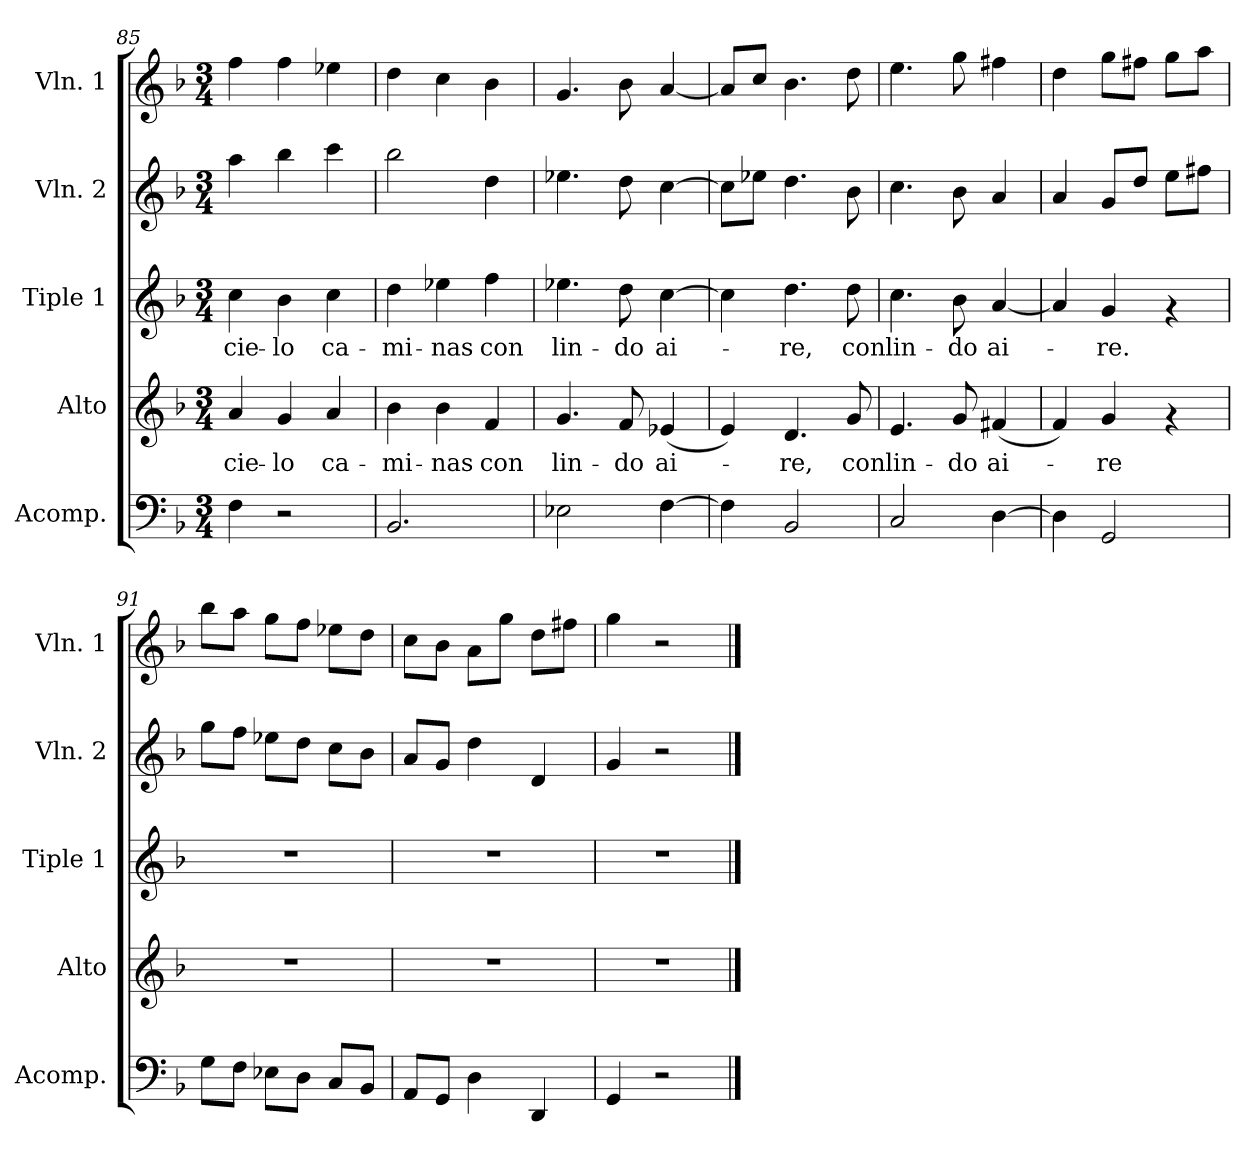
**kern	**kern	**text	**kern	**text	**kern	**kern
*part5	*part4	*part4	*part3	*part3	*part2	*part1
*staff5	*staff4	*staff4	*staff3	*staff3	*staff2	*staff1
*I"Acomp.	*I"Alto	*	*I"Tiple 1	*	*I"Vln. 2	*I"Vln. 1
*I'Acomp.	*I'Alto	*	*I'Tiple 1	*	*I'Vln. 2	*I'Vln. 1
*clefF4	*clefG2	*	*clefG2	*	*clefG2	*clefG2
*k[b-]	*k[b-]	*	*k[b-]	*	*k[b-]	*k[b-]
*F:	*F:	*	*F:	*	*F:	*F:
*M3/4	*M3/4	*	*M3/4	*	*M3/4	*M3/4
=85	=85	=85	=85	=85	=85	=85
!	!	!LO:LY:b	!	!LO:LY:b	!	!
4F\	4a/	cie-	4cc\	cie-	4aa\	4ff\
!	!	!LO:LY:b	!	!LO:LY:b	!	!
2r	4g/	-lo	4b-\	-lo	4bb-\	4ff\
!	!	!LO:LY:b	!	!LO:LY:b	!	!
.	4a/	ca-	4cc\	ca-	4ccc\	4ee-X\
=86	=86	=86	=86	=86	=86	=86
!	!	!LO:LY:b	!	!LO:LY:b	!	!
2.BB-/	4b-\	-mi-	4dd\	-mi-	2bb-\	4dd\
!	!	!LO:LY:b	!	!LO:LY:b	!	!
.	4b-\	-nas	4ee-X\	-nas	.	4cc\
!	!	!LO:LY:b	!	!LO:LY:b	!	!
.	4f/	con	4ff\	con	4dd\	4b-\
=87	=87	=87	=87	=87	=87	=87
!	!	!LO:LY:b	!	!LO:LY:b	!	!
2E-X\	4.g/	lin-	4.ee-X\	lin-	4.ee-X\	4.g/
!	!	!LO:LY:b	!	!LO:LY:b	!	!
.	8f/	-do	8dd\	-do	8dd\	8b-\
!	!	!LO:LY:b	!	!LO:LY:b	!	!
[>4F\	(>4e-X/	ai-	[>4cc\	ai-	[>4cc\	[>4a/
=88	=88	=88	=88	=88	=88	=88
4F\]	4e/)	.	4cc\]	.	8cc\L]	8a/L]
.	.	.	.	.	8ee-X\J	8cc/J
!	!	!LO:LY:b	!	!LO:LY:b	!	!
2BB-/	4.d/	-re,	4.dd\	-re,	4.dd\	4.b-\
!	!	!LO:LY:b	!	!LO:LY:b	!	!
.	8g/	con	8dd\	con	8b-\	8dd\
!!LO:LB:g=z
=89	=89	=89	=89	=89	=89	=89
!	!	!LO:LY:b	!	!LO:LY:b	!	!
2C/	4.e/	lin-	4.cc\	lin-	4.cc\	4.ee\
!	!	!LO:LY:b	!	!LO:LY:b	!	!
.	8g/	-do	8b-\	-do	8b-\	8gg\
!	!	!LO:LY:b	!	!LO:LY:b	!	!
[>4D\	(>4f#X/	ai-	[>4a/	ai-	4a/	4ff#X\
=90	=90	=90	=90	=90	=90	=90
4D\]	4f/)	.	4a/]	.	4a/	4dd\
!	!	!LO:LY:b	!	!LO:LY:b	!	!
2GG/	4g/	-re	4g/	-re.	8g/L	8gg\L
.	.	.	.	.	8dd/J	8ff#X\J
.	4rf	.	4rf	.	8ee\L	8gg\L
.	.	.	.	.	8ff#X\J	8aa\J
=91	=91	=91	=91	=91	=91	=91
8G\L	2.r	.	2.r	.	8gg\L	8bb-\L
8F\J	.	.	.	.	8ff\J	8aa\J
8E-X\L	.	.	.	.	8ee-X\L	8gg\L
8D\J	.	.	.	.	8dd\J	8ff\J
8C/L	.	.	.	.	8cc\L	8ee-X\L
8BB-/J	.	.	.	.	8b-\J	8dd\J
=92	=92	=92	=92	=92	=92	=92
8AA/L	2.r	.	2.r	.	8a/L	8cc\L
8GG/J	.	.	.	.	8g/J	8b-\J
4D\	.	.	.	.	4dd\	8a\L
.	.	.	.	.	.	8gg\J
4DD/	.	.	.	.	4d/	8dd\L
.	.	.	.	.	.	8ff#X\J
=93	=93	=93	=93	=93	=93	=93
4GG/	2.r	.	2.r	.	4g/	4gg\
2r	.	.	.	.	2r	2r
==	==	==	==	==	==	==
*-	*-	*-	*-	*-	*-	*-
